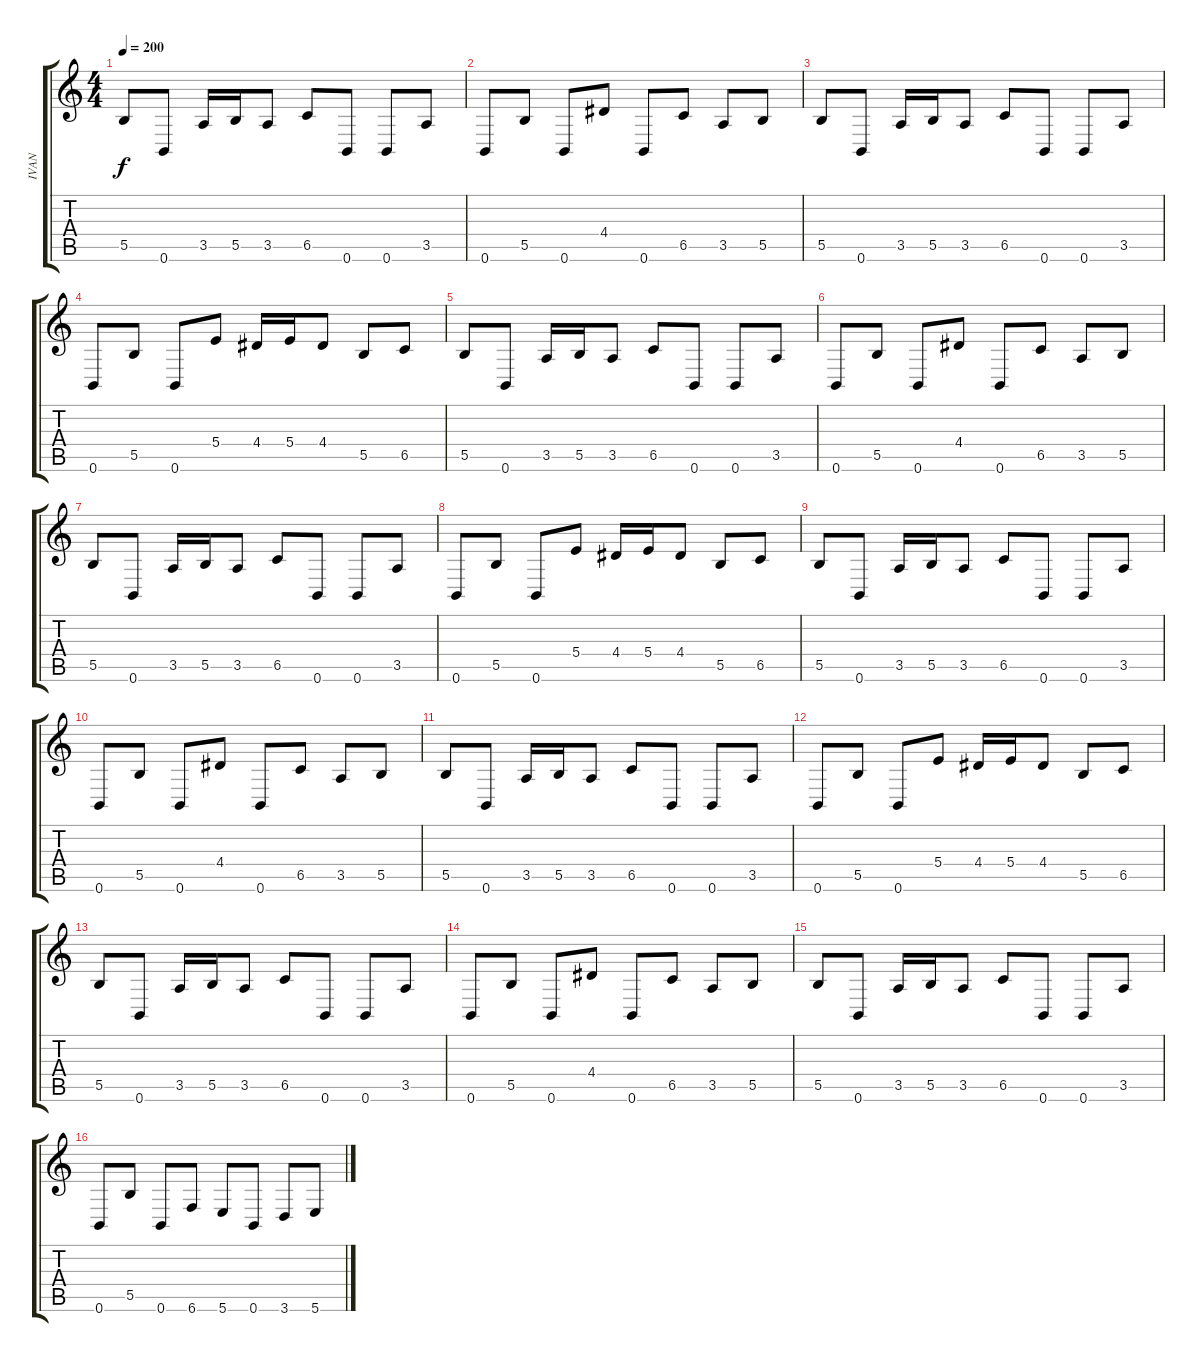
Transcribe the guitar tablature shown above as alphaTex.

\track ("IVAN" "IVAN") {instrument distortionguitar}
\staff {score tabs}
\tuning (Db4 Ab3 E3 B2 Gb2 B1) {hide}
\ts (4 4)
\tempo 200
\clef g2
\ks c
5.5.8{dy f instrument distortionguitar} 0.6.8 3.5.16 5.5.16 3.5.8 6.5.8 0.6.8 0.6.8 3.5.8 |
0.6.8 5.5.8 0.6.8 4.4.8 0.6.8 6.5.8 3.5.8 5.5.8 |
5.5.8 0.6.8 3.5.16 5.5.16 3.5.8 6.5.8 0.6.8 0.6.8 3.5.8 |
0.6.8 5.5.8 0.6.8 5.4.8 4.4.16 5.4.16 4.4.8 5.5.8 6.5.8 |
5.5.8 0.6.8 3.5.16 5.5.16 3.5.8 6.5.8 0.6.8 0.6.8 3.5.8 |
0.6.8 5.5.8 0.6.8 4.4.8 0.6.8 6.5.8 3.5.8 5.5.8 |
5.5.8 0.6.8 3.5.16 5.5.16 3.5.8 6.5.8 0.6.8 0.6.8 3.5.8 |
0.6.8 5.5.8 0.6.8 5.4.8 4.4.16 5.4.16 4.4.8 5.5.8 6.5.8 |
5.5.8 0.6.8 3.5.16 5.5.16 3.5.8 6.5.8 0.6.8 0.6.8 3.5.8 |
0.6.8 5.5.8 0.6.8 4.4.8 0.6.8 6.5.8 3.5.8 5.5.8 |
5.5.8 0.6.8 3.5.16 5.5.16 3.5.8 6.5.8 0.6.8 0.6.8 3.5.8 |
0.6.8 5.5.8 0.6.8 5.4.8 4.4.16 5.4.16 4.4.8 5.5.8 6.5.8 |
5.5.8 0.6.8 3.5.16 5.5.16 3.5.8 6.5.8 0.6.8 0.6.8 3.5.8 |
0.6.8 5.5.8 0.6.8 4.4.8 0.6.8 6.5.8 3.5.8 5.5.8 |
5.5.8 0.6.8 3.5.16 5.5.16 3.5.8 6.5.8 0.6.8 0.6.8 3.5.8 |
0.6.8 5.5.8 0.6.8 6.6.8 5.6.8 0.6.8 3.6.8 5.6.8
